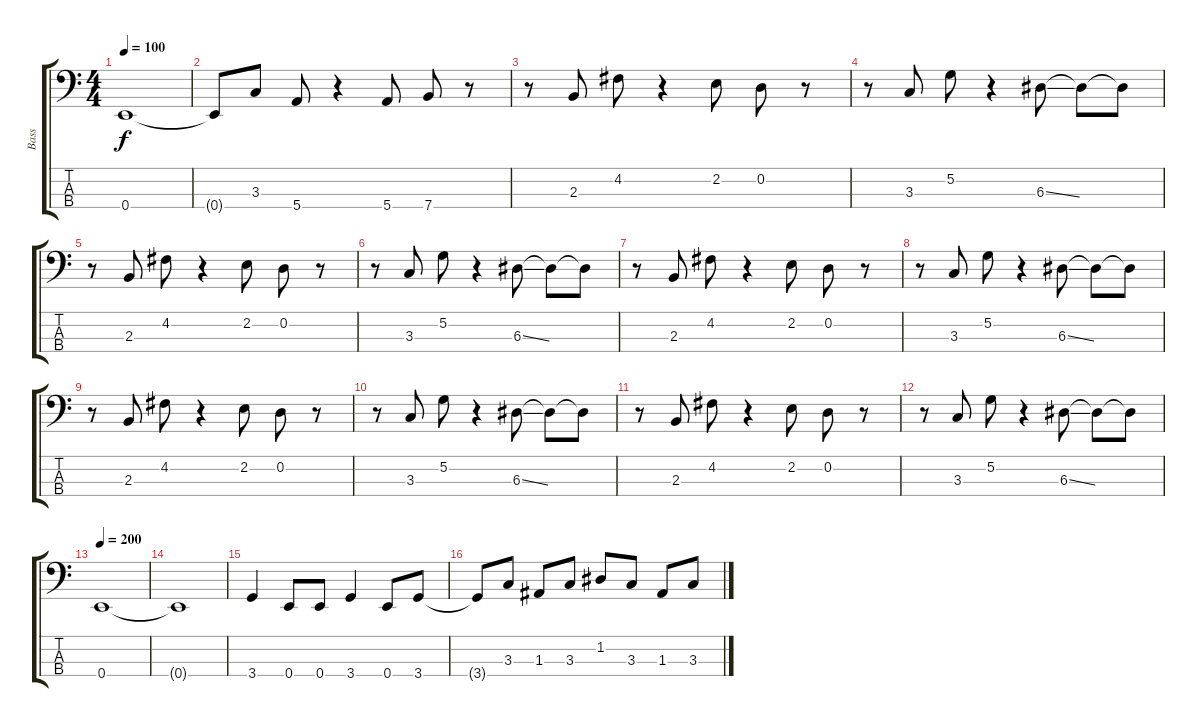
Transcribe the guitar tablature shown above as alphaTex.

\track ("Bass" "Bass") {instrument electricbassfinger}
\staff {score tabs}
\tuning (G2 D2 A1 E1) {hide}
\ts (4 4)
\tempo 100
\clef f4
\ks c
0.4.1{dy f} |
0.4{t}.8 3.3.8 5.4.8 r.4 5.4.8 7.4.8 r.8 |
r.8 2.3.8 4.2.8 r.4 2.2.8 0.2.8 r.8 |
r.8 3.3.8 5.2.8 r.4 6.3{ss}.8 6.3{t}.8 6.3{t}.8 |
r.8 2.3.8 4.2.8 r.4 2.2.8 0.2.8 r.8 |
r.8 3.3.8 5.2.8 r.4 6.3{ss}.8 6.3{t}.8 6.3{t}.8 |
r.8 2.3.8 4.2.8 r.4 2.2.8 0.2.8 r.8 |
r.8 3.3.8 5.2.8 r.4 6.3{ss}.8 6.3{t}.8 6.3{t}.8 |
r.8 2.3.8 4.2.8 r.4 2.2.8 0.2.8 r.8 |
r.8 3.3.8 5.2.8 r.4 6.3{ss}.8 6.3{t}.8 6.3{t}.8 |
r.8 2.3.8 4.2.8 r.4 2.2.8 0.2.8 r.8 |
r.8 3.3.8 5.2.8 r.4 6.3{ss}.8 6.3{t}.8 6.3{t}.8 |
\tempo 200
0.4.1 |
0.4{t}.1 |
3.4.4 0.4.8 0.4.8 3.4.4 0.4.8 3.4.8 |
3.4{t}.8 3.3.8 1.3.8 3.3.8 1.2.8 3.3.8 1.3.8 3.3.8
